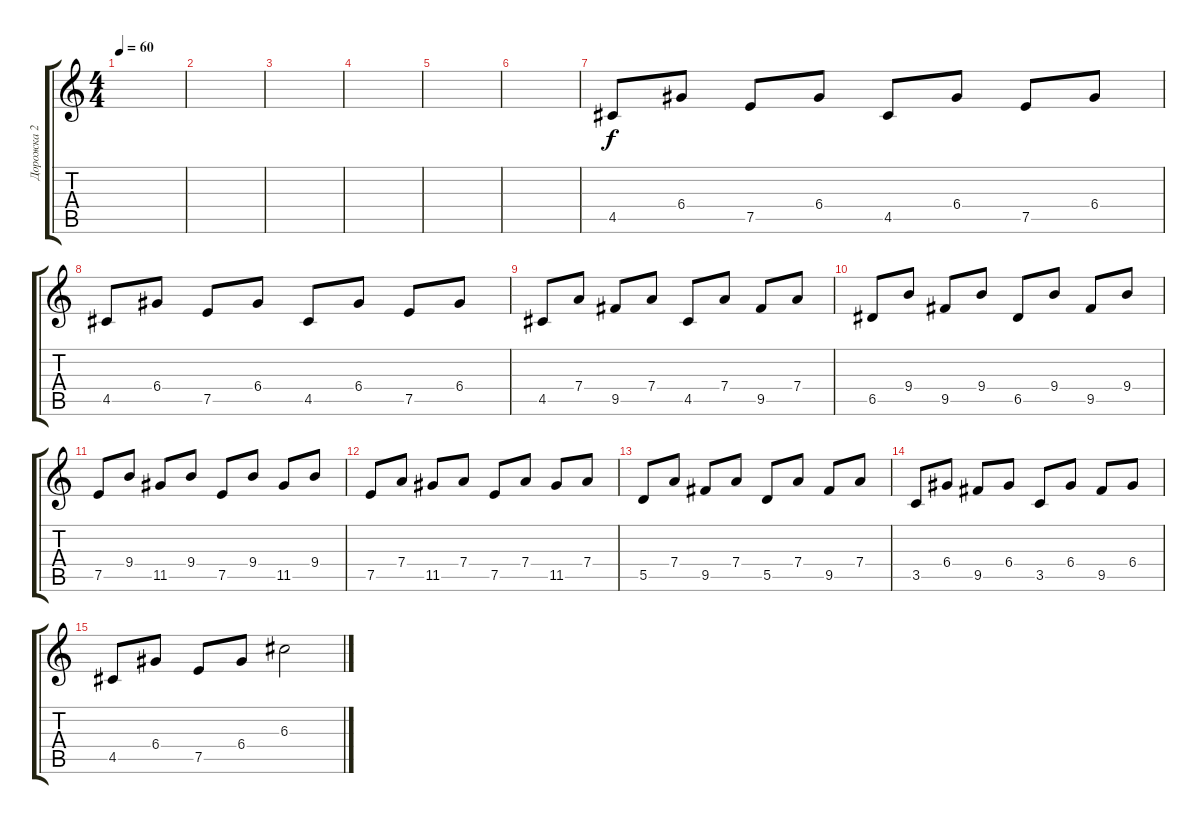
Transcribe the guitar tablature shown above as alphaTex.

\track ("Дорожка 2" "Дорожка 2") {instrument acousticguitarsteel}
\staff {score tabs}
\tuning (E4 B3 G3 D3 A2 E2) {hide}
\ts (4 4)
\tempo 60
\clef g2
\ks c
|
|
|
|
|
|
4.5.8 6.4.8 7.5.8 6.4.8 4.5.8 6.4.8 7.5.8 6.4.8 |
4.5.8 6.4.8 7.5.8 6.4.8 4.5.8 6.4.8 7.5.8 6.4.8 |
4.5.8 7.4.8 9.5.8 7.4.8 4.5.8 7.4.8 9.5.8 7.4.8 |
6.5.8 9.4.8 9.5.8 9.4.8 6.5.8 9.4.8 9.5.8 9.4.8 |
7.5.8 9.4.8 11.5.8 9.4.8 7.5.8 9.4.8 11.5.8 9.4.8 |
7.5.8 7.4.8 11.5.8 7.4.8 7.5.8 7.4.8 11.5.8 7.4.8 |
5.5.8 7.4.8 9.5.8 7.4.8 5.5.8 7.4.8 9.5.8 7.4.8 |
3.5.8 6.4.8 9.5.8 6.4.8 3.5.8 6.4.8 9.5.8 6.4.8 |
4.5.8 6.4.8 7.5.8 6.4.8 6.3.2
